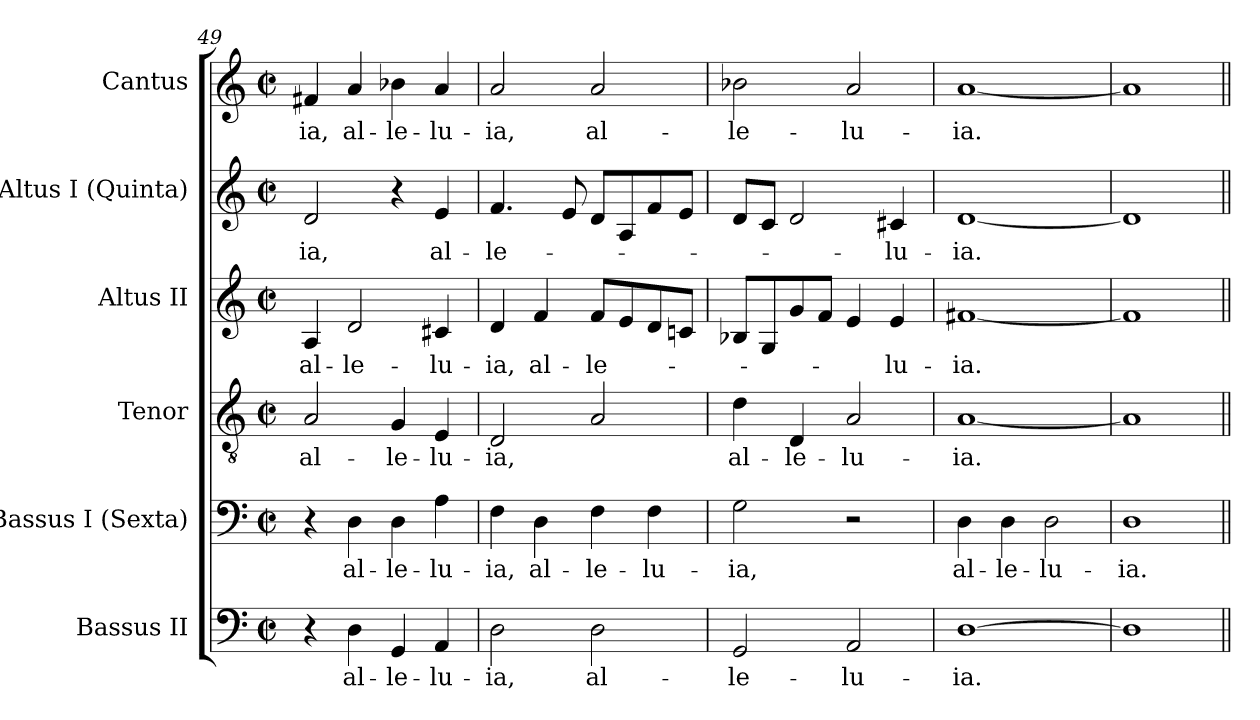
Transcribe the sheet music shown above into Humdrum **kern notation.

**kern	**text	**kern	**text	**kern	**text	**kern	**text	**kern	**text	**kern	**text
*part6	*part6	*part5	*part5	*part4	*part4	*part3	*part3	*part2	*part2	*part1	*part1
*staff6	*staff6	*staff5	*staff5	*staff4	*staff4	*staff3	*staff3	*staff2	*staff2	*staff1	*staff1
*I"Bassus II	*	*I"Bassus I (Sexta)	*	*I"Tenor	*	*I"Altus II	*	*I"Altus I (Quinta)	*	*I"Cantus	*
*I'B.	*	*I'B.	*	*I'T.	*	*I'A.	*	*I'A.	*	*I'S.	*
!!LO:PB:g=z
*clefF4	*	*clefF4	*	*clefGv2	*	*clefG2	*	*clefG2	*	*clefG2	*
*	*	*	*	*ITrd7c12	*	*	*	*	*	*	*
*k[]	*	*k[]	*	*k[]	*	*k[]	*	*k[]	*	*k[]	*
*C:	*	*C:	*	*C:	*	*C:	*	*C:	*	*C:	*
*M2/2	*	*M2/2	*	*M2/2	*	*M2/2	*	*M2/2	*	*M2/2	*
*met(c|)	*	*met(c|)	*	*met(c|)	*	*met(c|)	*	*met(c|)	*	*met(c|)	*
=49	=49	=49	=49	=49	=49	=49	=49	=49	=49	=49	=49
!	!	!	!	!	!LO:LY:b:color=#000000	!	!	!	!	!	!
!	!	!	!	!	!	!	!LO:LY:b:color=#000000	!	!	!	!
!	!	!	!	!	!	!	!	!	!LO:LY:b:color=#000000	!	!
!	!	!	!	!	!	!	!	!	!	!	!LO:LY:b:color=#000000
4r	.	4r	.	2AAi/	al-	4Ai/	al-	2di/	-ia,	4f#Xi/	-ia,
!	!LO:LY:b:color=#000000	!	!	!	!	!	!	!	!	!	!
!	!	!	!LO:LY:b:color=#000000	!	!	!	!	!	!	!	!
!	!	!	!	!	!	!	!LO:LY:b:color=#000000	!	!	!	!
!	!	!	!	!	!	!	!	!	!	!	!LO:LY:b:color=#000000
4Di\	al-	4Di\	al-	.	.	2di/	-le-	.	.	4ai/	al-
!	!LO:LY:b:color=#000000	!	!	!	!	!	!	!	!	!	!
!	!	!	!LO:LY:b:color=#000000	!	!	!	!	!	!	!	!
!	!	!	!	!	!LO:LY:b:color=#000000	!	!	!	!	!	!
!	!	!	!	!	!	!	!	!	!	!	!LO:LY:b:color=#000000
4GGi/	-le-	4Di\	-le-	4GGi/	-le-	.	.	4r	.	4b-Xi\	-le-
!	!LO:LY:b:color=#000000	!	!	!	!	!	!	!	!	!	!
!	!	!	!LO:LY:b:color=#000000	!	!	!	!	!	!	!	!
!	!	!	!	!	!LO:LY:b:color=#000000	!	!	!	!	!	!
!	!	!	!	!	!	!	!LO:LY:b:color=#000000	!	!	!	!
!	!	!	!	!	!	!	!	!	!LO:LY:b:color=#000000	!	!
!	!	!	!	!	!	!	!	!	!	!	!LO:LY:b:color=#000000
4AAi/	-lu-	4Ai\	-lu-	4EEi/	-lu-	4c#Xi/	-lu-	4ei/	al-	4ai/	-lu-
=50	=50	=50	=50	=50	=50	=50	=50	=50	=50	=50	=50
!	!LO:LY:b:color=#000000	!	!	!	!	!	!	!	!	!	!
!	!	!	!LO:LY:b:color=#000000	!	!	!	!	!	!	!	!
!	!	!	!	!	!LO:LY:b:color=#000000	!	!	!	!	!	!
!	!	!	!	!	!	!	!LO:LY:b:color=#000000	!	!	!	!
!	!	!	!	!	!	!	!	!	!LO:LY:b:color=#000000	!	!
!	!	!	!	!	!	!	!	!	!	!	!LO:LY:b:color=#000000
2Di\	-ia,	4Fi\	-ia,	2DDi/	-ia,	4di/	-ia,	4.fi/	-le-	2ai/	-ia,
!	!	!	!LO:LY:b:color=#000000	!	!	!	!	!	!	!	!
!	!	!	!	!	!	!	!LO:LY:b:color=#000000	!	!	!	!
.	.	4Di\	al-	.	.	4fi/	al-	.	.	.	.
.	.	.	.	.	.	.	.	8ei/	.	.	.
!	!LO:LY:b:color=#000000	!	!	!	!	!	!	!	!	!	!
!	!	!	!LO:LY:b:color=#000000	!	!	!	!	!	!	!	!
!	!	!	!	!	!	!	!LO:LY:b:color=#000000	!	!	!	!
!	!	!	!	!	!	!	!	!	!	!	!LO:LY:b:color=#000000
2Di\	al-	4Fi\	-le-	2AAi/	.	8fi/L	-le-	8di/L	.	2ai/	al-
.	.	.	.	.	.	8ei/	.	8Ai/	.	.	.
!	!	!	!LO:LY:b:color=#000000	!	!	!	!	!	!	!	!
.	.	4Fi\	-lu-	.	.	8di/	.	8fi/	.	.	.
.	.	.	.	.	.	8cni/J	.	8ei/J	.	.	.
=51	=51	=51	=51	=51	=51	=51	=51	=51	=51	=51	=51
!	!LO:LY:b:color=#000000	!	!	!	!	!	!	!	!	!	!
!	!	!	!LO:LY:b:color=#000000	!	!	!	!	!	!	!	!
!	!	!	!	!	!LO:LY:b:color=#000000	!	!	!	!	!	!
!	!	!	!	!	!	!	!	!	!	!	!LO:LY:b:color=#000000
2GGi/	-le-	2Gi\	-ia,	4Di\	al-	8B-Xi/L	.	8di/L	.	2b-Xi\	-le-
.	.	.	.	.	.	8Gi/	.	8ci/J	.	.	.
!	!	!	!	!	!LO:LY:b:color=#000000	!	!	!	!	!	!
.	.	.	.	4DDi/	-le-	8gi/	.	2di/	.	.	.
.	.	.	.	.	.	8fi/J	.	.	.	.	.
!	!LO:LY:b:color=#000000	!	!	!	!	!	!	!	!	!	!
!	!	!	!	!	!LO:LY:b:color=#000000	!	!	!	!	!	!
!	!	!	!	!	!	!	!	!	!	!	!LO:LY:b:color=#000000
2AAi/	-lu-	2r	.	2AAi/	-lu-	4ei/	.	.	.	2ai/	-lu-
!	!	!	!	!	!	!	!LO:LY:b:color=#000000	!	!	!	!
!	!	!	!	!	!	!	!	!	!LO:LY:b:color=#000000	!	!
.	.	.	.	.	.	4ei/	-lu-	4c#Xi/	-lu-	.	.
=52	=52	=52	=52	=52	=52	=52	=52	=52	=52	=52	=52
!	!LO:LY:b:color=#000000	!	!	!	!	!	!	!	!	!	!
!	!	!	!LO:LY:b:color=#000000	!	!	!	!	!	!	!	!
!	!	!	!	!	!LO:LY:b:color=#000000	!	!	!	!	!	!
!	!	!	!	!	!	!	!LO:LY:b:color=#000000	!	!	!	!
!	!	!	!	!	!	!	!	!	!LO:LY:b:color=#000000	!	!
!	!	!	!	!	!	!	!	!	!	!	!LO:LY:b:color=#000000
[>1Di	-ia.	4Di\	al-	[<1AAi	-ia.	[<1f#Xi	-ia.	[<1di	-ia.	[<1ai	-ia.
!	!	!	!LO:LY:b:color=#000000	!	!	!	!	!	!	!	!
.	.	4Di\	-le-	.	.	.	.	.	.	.	.
!	!	!	!LO:LY:b:color=#000000	!	!	!	!	!	!	!	!
.	.	2Di\	-lu-	.	.	.	.	.	.	.	.
=53	=53	=53	=53	=53	=53	=53	=53	=53	=53	=53	=53
!	!	!	!LO:LY:b:color=#000000	!	!	!	!	!	!	!	!
1Di]	.	1Di	-ia.	1AAi]	.	1f#i]	.	1di]	.	1ai]	.
=||	=||	=||	=||	=||	=||	=||	=||	=||	=||	=||	=||
*-	*-	*-	*-	*-	*-	*-	*-	*-	*-	*-	*-
